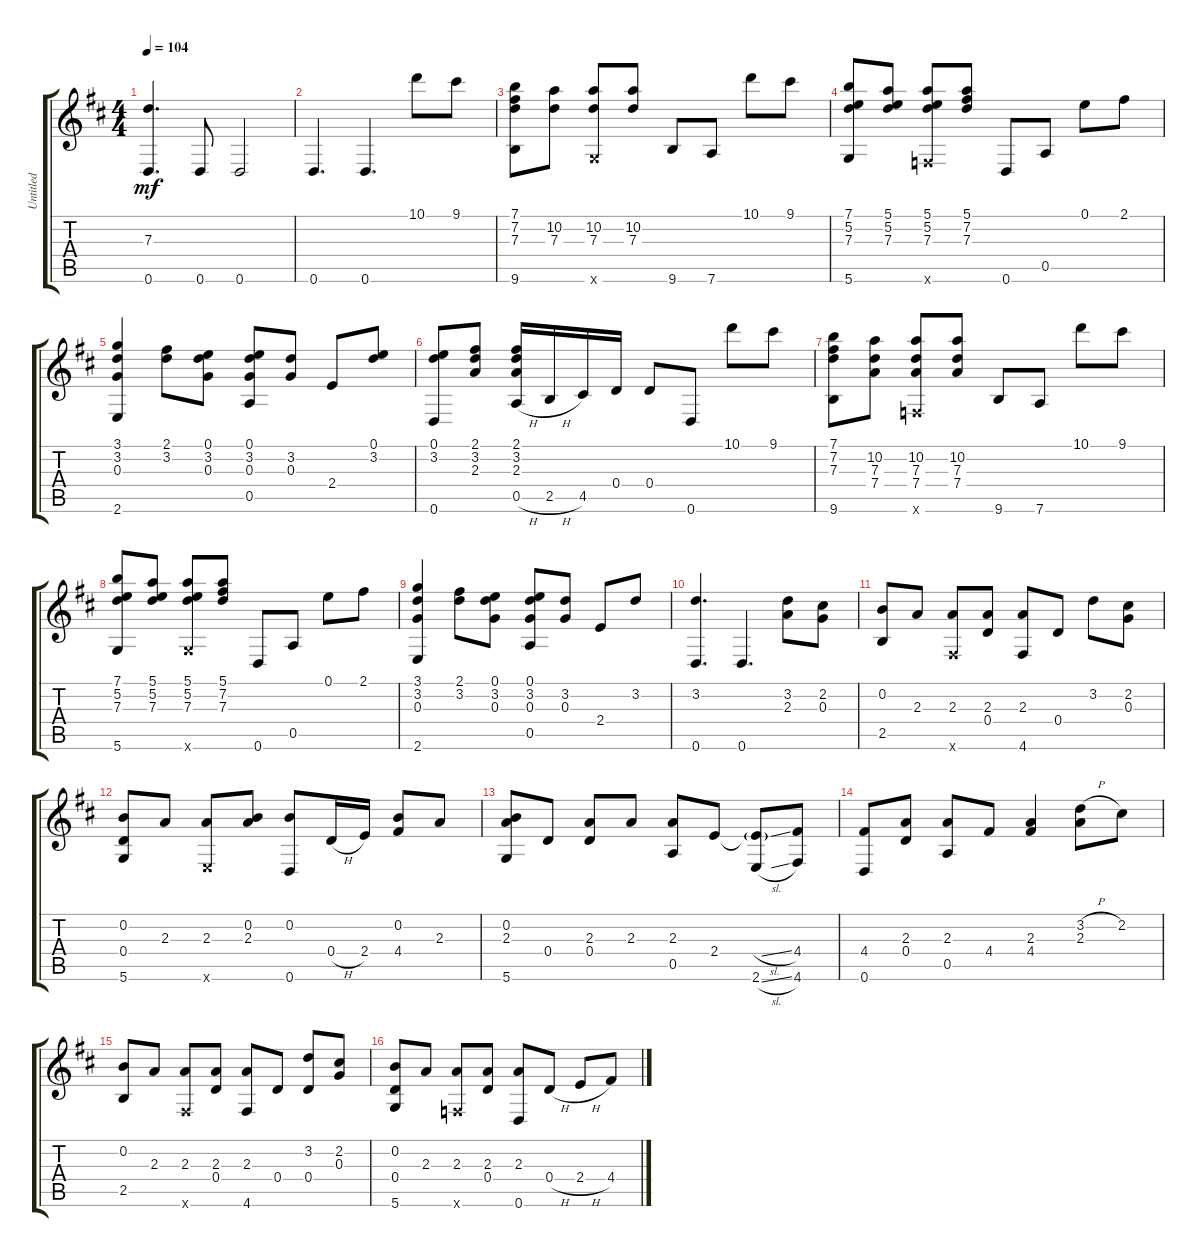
\track ("Untitled" "Untitled") {instrument acousticguitarnylon}
\staff {score tabs}
\tuning (E4 B3 G3 D3 A2 D2) {hide}
\ts (4 4)
\tempo 104
\clef g2
\ks d
(7.3 0.6).4{d dy mf} 0.6.8 0.6.2 |
0.6.4{d} 0.6.4{d} 10.1.8 9.1.8 |
(7.1 7.2 7.3 9.6).8 (10.2 7.3).8 (10.2 7.3 5.6{x}).8 (10.2 7.3).8 9.6.8 7.6.8 10.1.8 9.1.8 |
(7.1 5.2 7.3 5.6).8 (5.1 5.2 7.3).8 (5.1 5.2 7.3 3.6{x}).8 (5.1 7.2 7.3).8 0.6.8 0.5.8 0.1.8 2.1.8 |
(3.1 3.2 0.3 2.6).4 (2.1 3.2).8 (0.1 3.2 0.3).8 (0.1 3.2 0.3 0.5).8 (3.2 0.3).8 2.4.8 (0.1 3.2).8 |
(0.1 3.2 0.6).8 (2.1 3.2 2.3).8 (2.1 3.2 2.3 0.5{h}).16 2.5{h}.16 4.5.16 0.4.16 0.4.8 0.6.8 10.1.8 9.1.8 |
(7.1 7.2 7.3 9.6).8 (10.2 7.3 7.4).8 (10.2 7.3 7.4 3.6{x}).8 (10.2 7.3 7.4).8 9.6.8 7.6.8 10.1.8 9.1.8 |
(7.1 5.2 7.3 5.6).8 (5.1 5.2 7.3).8 (5.1 5.2 7.3 5.6{x}).8 (5.1 7.2 7.3).8 0.6.8 0.5.8 0.1.8 2.1.8 |
(3.1 3.2 0.3 2.6).4 (2.1 3.2).8 (0.1 3.2 0.3).8 (0.1 3.2 0.3 0.5).8 (3.2 0.3).8 2.4.8 3.2.8 |
(3.2 0.6).4{d} 0.6.4{d} (3.2 2.3).8 (2.2 0.3).8 |
(0.2 2.5).8 2.3.8 (2.3 4.6{x}).8 (2.3 0.4).8 (2.3 4.6).8 0.4.8 3.2.8 (2.2 0.3).8 |
(0.2 0.4 5.6).8 2.3.8 (2.3 2.6{x}).8 (0.2 2.3).8 (0.2 0.6).8 0.4{h}.16 2.4.16 (0.2 4.4).8 2.3.8 |
(0.2 2.3 5.6).8 0.4.8 (2.3 0.4).8 2.3.8 (2.3 0.5).8 2.4.8 (2.4{sl g t} 2.6{sl}).8 (4.4 4.6).8 |
(4.4 0.6).8 (2.3 0.4).8 (2.3 0.5).8 4.4.8 (2.3 4.4).4 (3.2{h} 2.3).8 2.2.8 |
(0.2 2.5).8 2.3.8 (2.3 4.6{x}).8 (2.3 0.4).8 (2.3 4.6).8 0.4.8 (3.2 0.4).8 (2.2 0.3).8 |
(0.2 0.4 5.6).8 2.3.8 (2.3 3.6{x}).8 (2.3 0.4).8 (2.3 0.6).8 0.4{h}.8 2.4{h}.8 4.4.8
